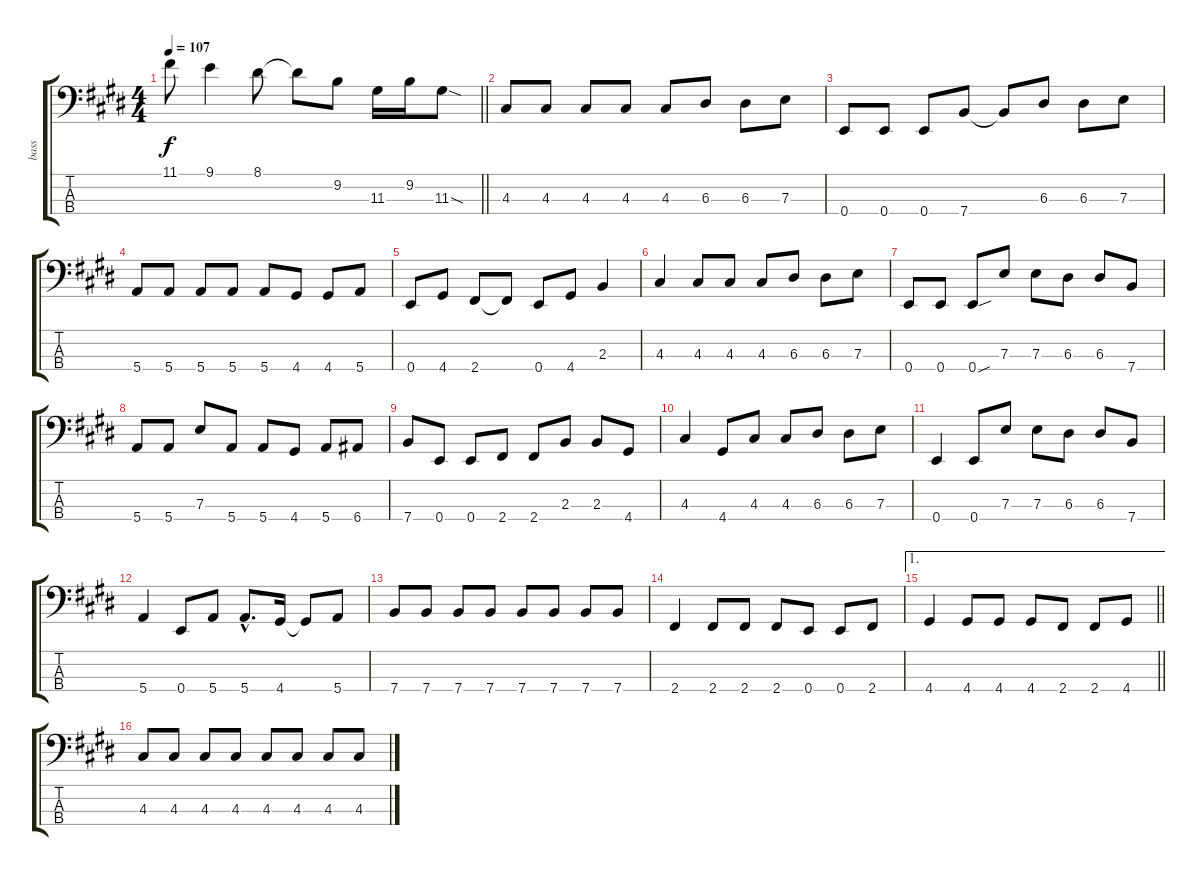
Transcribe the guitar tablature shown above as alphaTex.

\track ("bass" "bass") {instrument electricbasspick}
\staff {score tabs}
\tuning (G2 D2 A1 E1) {hide}
\ts (4 4)
\tempo 107
\clef f4
\barLineRight lightlight
\ks e
11.1.8{dy f} 9.1.4 8.1.8 8.1{t}.8 9.2.8 11.3.16 9.2.16 11.3{sod}.8 |
4.3.8 4.3.8 4.3.8 4.3.8 4.3.8 6.3.8 6.3.8 7.3.8 |
0.4.8 0.4.8 0.4.8 7.4.8 7.4{t}.8 6.3.8 6.3.8 7.3.8 |
5.4.8 5.4.8 5.4.8 5.4.8 5.4.8 4.4.8 4.4.8 5.4.8 |
0.4.8 4.4.8 2.4.8 2.4{t}.8 0.4.8 4.4.8 2.3.4 |
4.3.4 4.3.8 4.3.8 4.3.8 6.3.8 6.3.8 7.3.8 |
0.4.8 0.4.8 0.4{sou}.8 7.3.8 7.3.8 6.3.8 6.3.8 7.4.8 |
5.4.8 5.4.8 7.3.8 5.4.8 5.4.8 4.4.8 5.4.8 6.4.8 |
7.4.8 0.4.8 0.4.8 2.4.8 2.4.8 2.3.8 2.3.8 4.4.8 |
4.3.4 4.4.8 4.3.8 4.3.8 6.3.8 6.3.8 7.3.8 |
0.4.4 0.4.8 7.3.8 7.3.8 6.3.8 6.3.8 7.4.8 |
5.4.4 0.4.8 5.4.8 5.4{hac}.8{d} 4.4.16 4.4{t}.8 5.4.8 |
7.4.8 7.4.8 7.4.8 7.4.8 7.4.8 7.4.8 7.4.8 7.4.8 |
2.4.4 2.4.8 2.4.8 2.4.8 0.4.8 0.4.8 2.4.8 |
\ae 1
\barLineRight lightlight
4.4.4 4.4.8 4.4.8 4.4.8 2.4.8 2.4.8 4.4.8 |
4.3.8 4.3.8 4.3.8 4.3.8 4.3.8 4.3.8 4.3.8 4.3.8
